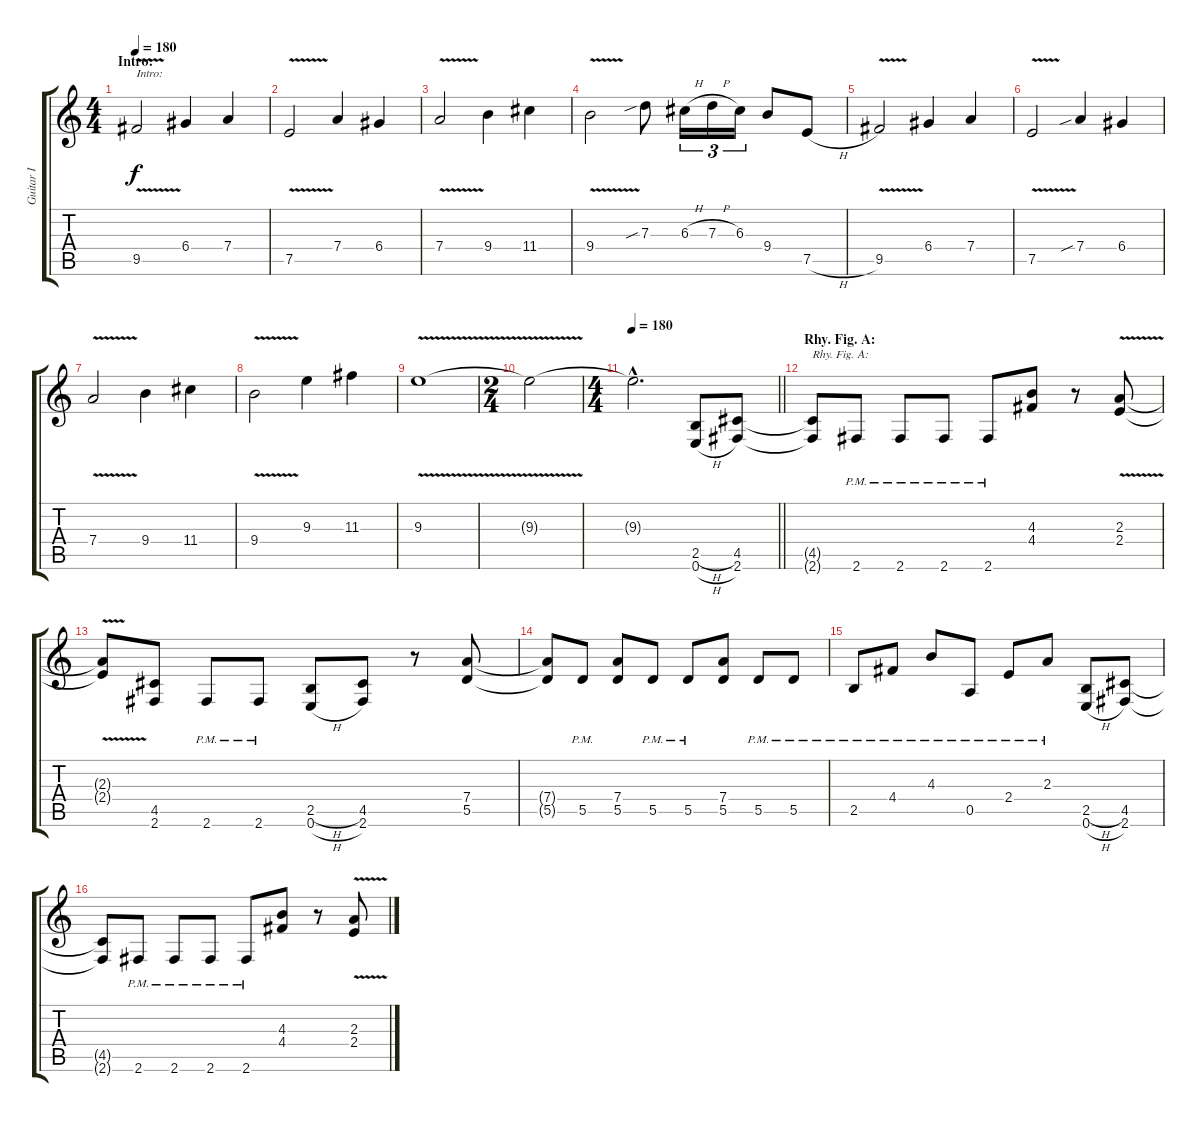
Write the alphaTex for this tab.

\track ("Guitar I" "Guitar I") {instrument distortionguitar}
\staff {score tabs}
\tuning (E4 B3 G3 D3 A2 E2) {hide}
\ts (4 4)
\section ("" "Intro:")
\tempo 180
\tempo 90
\tempo 180
\clef g2
\ks c
9.5{v}.2{txt "Intro:" dy f instrument distortionguitar} 6.4.4 7.4.4 |
7.5{v}.2 7.4.4 6.4.4 |
7.4{v}.2 9.4.4 11.4.4 |
9.4{v}.2 7.3{sib}.8 6.3{h}.16{tu (3 2)} 7.3{h}.16{tu (3 2)} 6.3.16{tu (3 2)} 9.4.8 7.5{h}.8 |
9.5{v}.2 6.4.4 7.4.4 |
7.5{v}.2 7.4{sib}.4 6.4.4 |
7.4{v}.2 9.4.4 11.4.4 |
9.4{v}.2 9.3.4 11.3.4 |
9.3{v}.1 |
\ts (2 4)
9.3{t}.2 |
\ts (4 4)
\tempo 180
\barLineRight lightlight
9.3{hac t}.2{d} (2.5{h} 0.6{h}).8 (4.5 2.6).8 |
\section ("" "Rhy. Fig. A:")
(4.5{t} 2.6{t}).8{txt "Rhy. Fig. A:"} 2.6{pm}.8 2.6{pm}.8 2.6{pm}.8 2.6{pm}.8 (4.3 4.4).8 r.8 (2.3{v} 2.4).8 |
(2.3{t} 2.4{t}).8 (4.5 2.6).8 2.6{pm}.8 2.6{pm}.8 (2.5{h} 0.6{h}).8 (4.5 2.6).8 r.8 (7.4 5.5).8 |
(7.4{t} 5.5{t}).8 5.5{pm}.8 (7.4 5.5).8 5.5{pm}.8 5.5{pm}.8 (7.4 5.5).8 5.5{pm}.8 5.5{pm}.8 |
2.5{pm}.8 4.4{pm}.8 4.3{pm}.8 0.5{pm}.8 2.4{pm}.8 2.3{pm}.8 (2.5{h} 0.6{h}).8 (4.5 2.6).8 |
(4.5{t} 2.6{t}).8 2.6{pm}.8 2.6{pm}.8 2.6{pm}.8 2.6{pm}.8 (4.3 4.4).8 r.8 (2.3{v} 2.4).8
